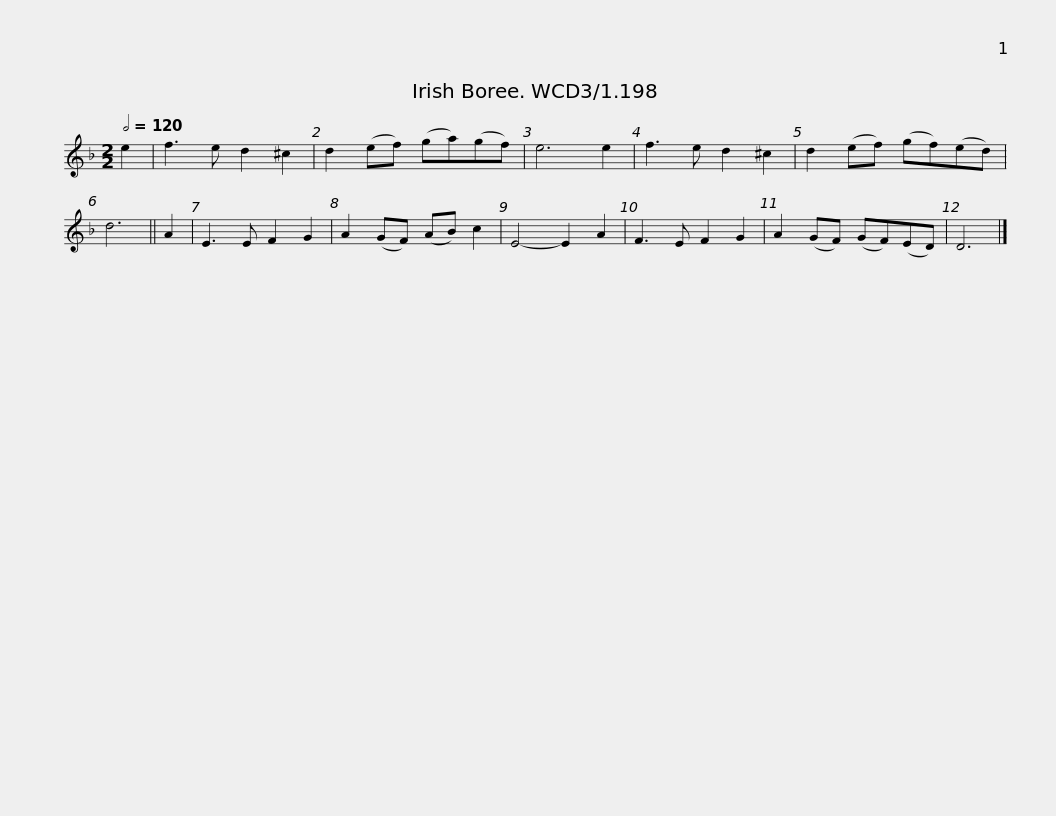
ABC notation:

X:1
L:1/8
Q:1/2=120
M:2/2
I:linebreak $
K:Dmin
V:1 treble
V:1
 e2 | f3 e d2 ^c2 | d2 (ef) (ga)(gf) | e6 e2 | f3 e d2 ^c2 | %5
 d2 (ef) (gf)(ed) | d6 || A2 | E3 E F2 G2 |$ A2 (GF) (AB) c2 | %10
 E4- E2 A2 | F3 E F2 G2 | A2 (GF) (GF)(ED) | D6 |] %14
